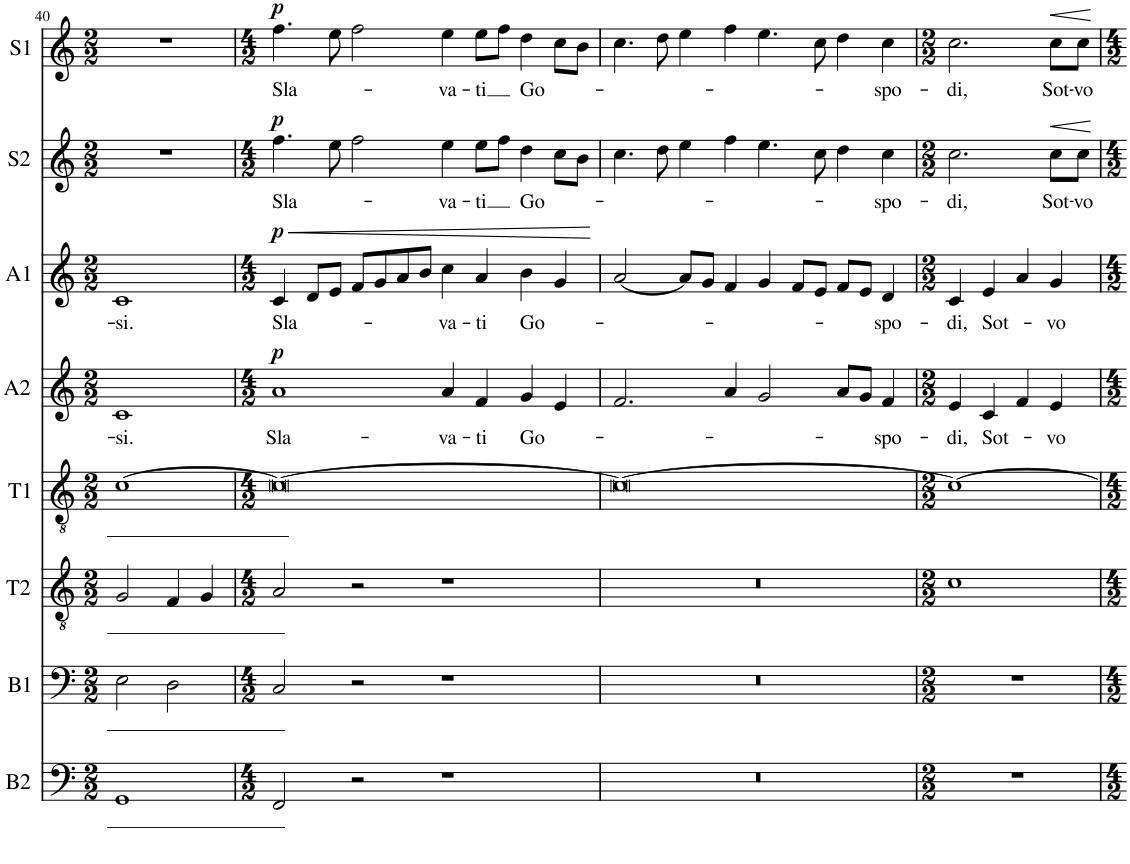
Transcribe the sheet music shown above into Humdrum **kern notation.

**kern	**kern	**kern	**kern	**kern	**text	**dynam	**kern	**text	**dynam	**kern	**text	**dynam	**kern	**text	**dynam
*part8	*part7	*part6	*part5	*part4	*part4	*part4	*part3	*part3	*part3	*part2	*part2	*part2	*part1	*part1	*part1
*staff8	*staff7	*staff6	*staff5	*staff4	*staff4	*staff4	*staff3	*staff3	*staff3	*staff2	*staff2	*staff2	*staff1	*staff1	*staff1
*I"Bass 2	*I"Bass 1	*I"Ténor 2	*I"Ténor 1	*I"Alto 2	*	*	*I"Alto 1	*	*	*I"Soprano 2	*	*	*I"Soprano 1	*	*
*I'B2	*I'B1	*I'T2	*I'T1	*I'A2	*	*	*I'A1	*	*	*I'S2	*	*	*I'S1	*	*
!!LO:PB:g=z
*clefF4	*clefF4	*clefGv2	*clefGv2	*clefG2	*	*	*clefG2	*	*	*clefG2	*	*	*clefG2	*	*
*k[]	*k[]	*k[]	*k[]	*k[]	*	*	*k[]	*	*	*k[]	*	*	*k[]	*	*
*M2/2	*M2/2	*M2/2	*M2/2	*M2/2	*	*	*M2/2	*	*	*M2/2	*	*	*M2/2	*	*
=40	=40	=40	=40	=40	=40	=40	=40	=40	=40	=40	=40	=40	=40	=40	=40
!	!	!	!	!	!LO:LY:b	!	!	!LO:LY:b	!	!	!	!	!	!	!
1GG	2E\	2G/	[1c	1c	-si.	.	1c	-si.	.	1r	.	.	1r	.	.
.	2D\	4F/	.	.	.	.	.	.	.	.	.	.	.	.	.
.	.	4G/	.	.	.	.	.	.	.	.	.	.	.	.	.
=41	=41	=41	=41	=41	=41	=41	=41	=41	=41	=41	=41	=41	=41	=41	=41
*M4/2	*M4/2	*M4/2	*M4/2	*M4/2	*	*	*M4/2	*	*	*M4/2	*	*	*M4/2	*	*
!	!	!	!	!	!LO:LY:b	!LO:DY:a	!	!LO:LY:b	!LO:HP:b	!	!LO:LY:b	!	!	!LO:LY:b	!
!	!	!	!	!	!	!	!	!	!LO:DY:n=1:a	!	!	!LO:DY:a	!	!	!LO:DY:a
2FF/	2C/	2A/	0c_	1a	Sla-	p	4c/	Sla-	< p	4.ff\	Sla-	p	4.ff\	Sla-	p
.	.	.	.	.	.	.	8d/L	.	.	.	.	.	.	.	.
.	.	.	.	.	.	.	8e/J	.	.	8ee\	.	.	8ee\	.	.
2r	2r	2r	.	.	.	.	8f/L	.	.	2ff\	.	.	2ff\	.	.
.	.	.	.	.	.	.	8g/	.	.	.	.	.	.	.	.
.	.	.	.	.	.	.	8a/	.	.	.	.	.	.	.	.
.	.	.	.	.	.	.	8b/J	.	.	.	.	.	.	.	.
!	!	!	!	!	!LO:LY:b	!	!	!LO:LY:b	!	!	!LO:LY:b	!	!	!LO:LY:b	!
1r	1r	1r	.	4a/	-va-	.	4cc\	-va-	.	4ee\	-va-	.	4ee\	-va-	.
!	!	!	!	!	!LO:LY:b	!	!	!LO:LY:b	!	!	!LO:LY:b	!	!	!LO:LY:b	!
.	.	.	.	4f/	-ti	.	4a/	-ti	.	8ee\L	-ti	.	8ee\L	-ti	.
.	.	.	.	.	.	.	.	.	.	8ff\J	.	.	8ff\J	.	.
!	!	!	!	!	!LO:LY:b	!	!	!LO:LY:b	!	!	!LO:LY:b	!	!	!LO:LY:b	!
.	.	.	.	4g/	Go-	.	4b\	Go-	.	4dd\	Go-	.	4dd\	Go-	.
.	.	.	.	4e/	.	.	4g/	.	.	8cc\L	.	.	8cc\L	.	.
.	.	.	.	.	.	.	.	.	.	8b\J	.	.	8b\J	.	.
.	.	.	.	.	.	.	.	.	[	.	.	.	.	.	.
=42	=42	=42	=42	=42	=42	=42	=42	=42	=42	=42	=42	=42	=42	=42	=42
0r	0r	0r	0c_	2.f/	.	.	[2a/	.	.	4.cc\	.	.	4.cc\	.	.
.	.	.	.	.	.	.	.	.	.	8dd\	.	.	8dd\	.	.
.	.	.	.	.	.	.	8a/L]	.	.	4ee\	.	.	4ee\	.	.
.	.	.	.	.	.	.	8g/J	.	.	.	.	.	.	.	.
.	.	.	.	4a/	.	.	4f/	.	.	4ff\	.	.	4ff\	.	.
.	.	.	.	2g/	.	.	4g/	.	.	4.ee\	.	.	4.ee\	.	.
.	.	.	.	.	.	.	8f/L	.	.	.	.	.	.	.	.
.	.	.	.	.	.	.	8e/J	.	.	8cc\	.	.	8cc\	.	.
.	.	.	.	8a/L	.	.	8f/L	.	.	4dd\	.	.	4dd\	.	.
.	.	.	.	8g/J	.	.	8e/J	.	.	.	.	.	.	.	.
!	!	!	!	!	!LO:LY:b	!	!	!LO:LY:b	!	!	!LO:LY:b	!	!	!LO:LY:b	!
.	.	.	.	4f/	-spo-	.	4d/	-spo-	.	4cc\	-spo-	.	4cc\	-spo-	.
=43	=43	=43	=43	=43	=43	=43	=43	=43	=43	=43	=43	=43	=43	=43	=43
*M2/2	*M2/2	*M2/2	*M2/2	*M2/2	*	*	*M2/2	*	*	*M2/2	*	*	*M2/2	*	*
!	!	!	!	!	!LO:LY:b	!	!	!LO:LY:b	!	!	!LO:LY:b	!	!	!LO:LY:b	!
1r	1r	1c	1c_	4e/	-di,	.	4c/	-di,	.	2.cc\	-di,	.	2.cc\	-di,	.
!	!	!	!	!	!LO:LY:b	!	!	!LO:LY:b	!	!	!	!	!	!	!
.	.	.	.	4c/	Sot-	.	4e/	Sot-	.	.	.	.	.	.	.
.	.	.	.	4f/	.	.	4a/	.	.	.	.	.	.	.	.
!	!	!	!	!	!LO:LY:b	!	!	!LO:LY:b	!	!	!LO:LY:b	!LO:HP:b	!	!LO:LY:b	!LO:HP:b
.	.	.	.	4e/	-vo	.	4g/	-vo	.	8cc\L	Sot-	<	8cc\L	Sot-	<
!	!	!	!	!	!	!	!	!	!	!	!LO:LY:b	!	!	!LO:LY:b	!
.	.	.	.	.	.	.	.	.	.	8cc\J	-vo	.	8cc\J	-vo	.
.	.	.	.	.	.	.	.	.	.	.	.	[	.	.	[
=	=	=	=	=	=	=	=	=	=	=	=	=	=	=	=
*-	*-	*-	*-	*-	*-	*-	*-	*-	*-	*-	*-	*-	*-	*-	*-
